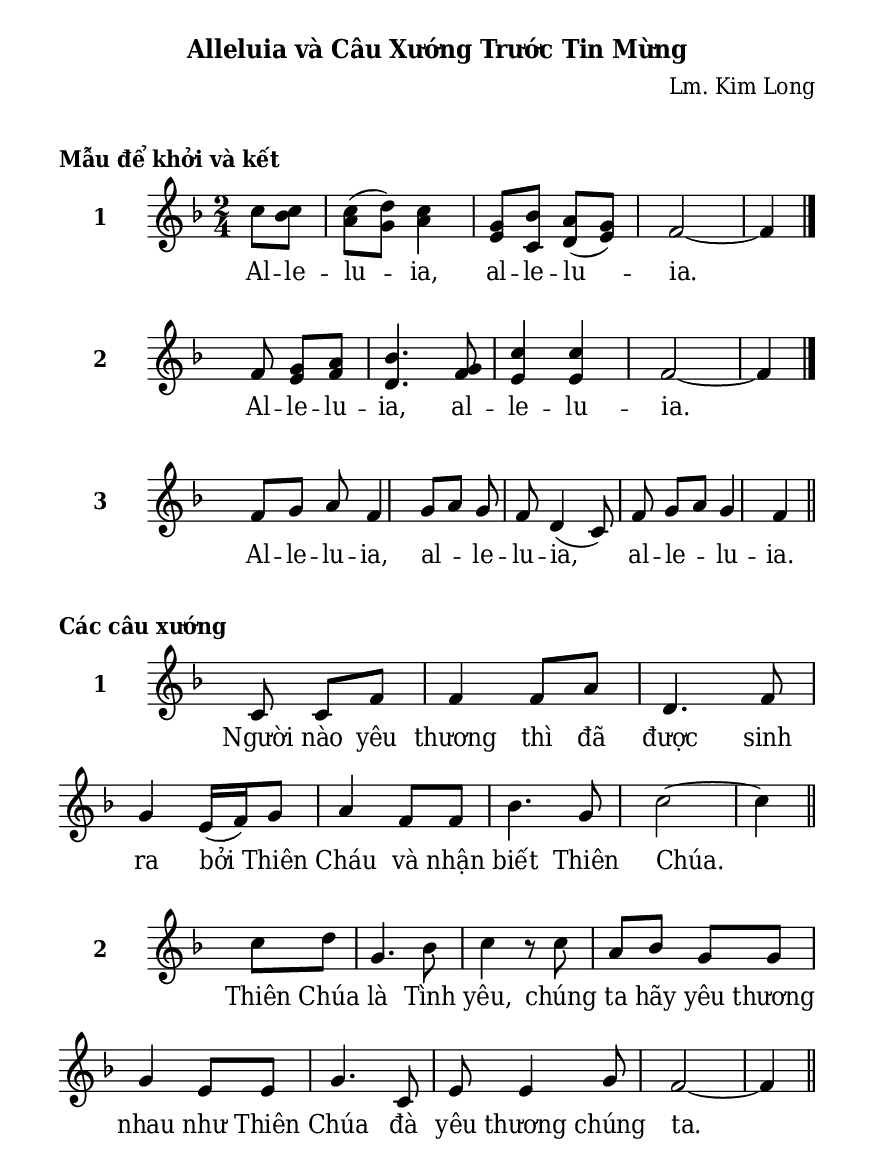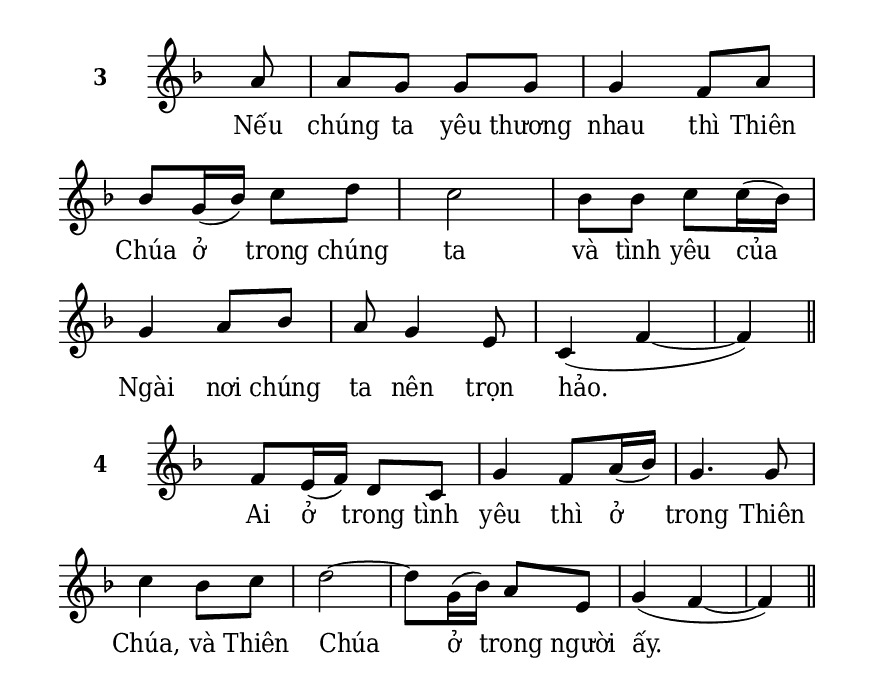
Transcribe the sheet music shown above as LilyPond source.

% Cài đặt chung
\version "2.22.1"
\include "english.ly"

\header {
  subtitle = "Alleluia và Câu Xướng Trước Tin Mừng"
  composer = "Lm. Kim Long"
  %arranger = " "
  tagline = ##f
}


% Nhạc
nhacMauMot = \relative c'' {
  \key f \major
  \time 2/4
  \partial 4 c8
  <<
    {
      c8 |
      c (d) c4 |
      g8 bf a (g)
    }
    {
      bf8 |
      a (g) a4 |
      e8 c d (e)
    }
  >>
  f2 ~ |
  f4 \bar "|."
}

nhacMauHai = \relative c' {
  \key f \major
  \time 2/4
  \partial 4. f8
  <<
    {
      g8 a |
      bf4. g8 |
      c4 c
    }
    {
      e,8 f |
      d4. f8 |
      e4 e
    }
  >>
  f2 ~ |
  f4 \bar "|."
}

nhacMauBa = \relative c' {
  \key f \major
  \time 2/4
  f8 g a f4 g8 \hide ([a]) g8 f d4 (c8) f8 g \hide ([a]) g4 f \bar "||"
}

nhacMauBon = \relative c' {
  \key f \major
  \time 2/4
  \partial 4. c8 c f |
  f4 f8 a |
  d,4. f8 |
  g4 e16 (f) g8 |
  a4 f8 f |
  bf4. g8 |
  c2 ~ |
  c4 \bar "||"
}

nhacMauNam = \relative c'' {
  \key f \major
  \time 2/4
  \partial 4 c8 d |
  g,4. bf8 |
  c4 r8 c |
  a bf g g |
  g4 e8 e |
  g4. c,8 |
  e e4 g8 |
  f2 ~ |
  f4 \bar "||"
}

nhacMauSau = \relative c'' {
  \key f \major
  \time 2/4
  \partial 8 a8 |
  a g g g |
  g4 f8 a |
  bf g16 (bf) c8 d |
  c2 |
  bf8 bf c c16 (bf) |
  g4 a8 bf |
  a g4 e8 |
  c4 (f ~ |
  f) \bar "||"
}

nhacMauBay = \relative c' {
  \key f \major
  \time 2/4
  f8 e16 (f) d8 c |
  g'4 f8 a16 (bf) |
  g4. g8 |
  c4 bf8 c |
  d2 ~ |
  d8 g,16 (bf) a8 e |
  g4 (f ~ |
  f) \bar "||"
}

% Lời
loiMauMot = \lyricmode {
  Al -- le -- lu -- ia, al -- le -- lu -- ia.
}

loiMauHai = \lyricmode {
  Al -- le -- lu -- ia, al -- le -- lu -- ia.
}

loiMauBa = \lyricmode {
  Al -- le -- lu -- ia, al -- le -- lu -- ia,
  al -- le -- lu -- ia.
}

loiMauBon = \lyricmode {
  Người nào yêu thương thì đã được sinh ra bởi Thiên Cháu
  và nhận biết Thiên Chúa.
}

loiMauNam = \lyricmode {
  Thiên Chúa là Tình yêu, chúng ta hãy yêu thương nhau
  như Thiên Chúa đà yêu thương chúng ta.
}

loiMauSau = \lyricmode {
  Nếu chúng ta yêu thương nhau thì Thiên Chúa ở trong chúng ta
  và tình yêu của Ngài nơi chúng ta nên trọn hảo.
}

loiMauBay = \lyricmode {
  Ai ở trong tình yêu thì ở trong Thiên Chúa,
  và Thiên Chúa ở trong người ấy.
}

% Dàn trang
\paper {
  #(set-paper-size "a5")
  top-margin = 10\mm
  bottom-margin = 10\mm
  left-margin = 10\mm
  right-margin = 10\mm
  indent = #0
  #(define fonts
	 (make-pango-font-tree "Deja Vu Serif Condensed"
	 		       "Deja Vu Serif Condensed"
			       "Deja Vu Serif Condensed"
			       (/ 20 20)))
  print-page-number = ##f
}

\markup {
  \vspace #2
  \bold "Mẫu để khởi và kết"
}

\score {
  <<
    \new Staff \with {
      instrumentName = \markup { \bold "1" }} <<
        \clef treble
        \new Voice = beSop {
          \nhacMauMot
        }
      \new Lyrics \lyricsto beSop \loiMauMot
    >>
  >>
  \layout {
    indent = 15
    \override Lyrics.LyricSpace.minimum-distance = #0.6
    \override Score.BarNumber.break-visibility = ##(#f #f #f)
    \override Score.SpacingSpanner.uniform-stretching = ##t
    ragged-last = ##f
  }
}

\score {
  <<
    \new Staff \with {
      instrumentName = \markup { \bold "2" }} <<
        \clef treble
        \new Voice = beSop {
          \nhacMauHai
        }
      \new Lyrics \lyricsto beSop \loiMauHai
    >>
  >>
  \layout {
    indent = 15
    \override Staff.TimeSignature.transparent = ##t
    \override Lyrics.LyricSpace.minimum-distance = #0.7
    \override Score.BarNumber.break-visibility = ##(#f #f #f)
    \override Score.SpacingSpanner.uniform-stretching = ##t
    \override LyricHyphen.minimum-distance = #1.5
    ragged-last = ##f
  }
}

\score {
  <<
    \new Staff \with {
      instrumentName = \markup { \bold "3" }} <<
        \clef treble
        \new Voice = beSop {
          \nhacMauBa
        }
      \new Lyrics \lyricsto beSop \loiMauBa
    >>
  >>
  \layout {
    indent = 15
    \override Staff.TimeSignature.transparent = ##t
    \override Staff.TimeSignature.transparent = ##t
    \override Lyrics.LyricSpace.minimum-distance = #0.7
    \override Score.BarNumber.break-visibility = ##(#f #f #f)
    \override Score.SpacingSpanner.uniform-stretching = ##t
    \override LyricHyphen.minimum-distance = #1.5
    \set Score.defaultBarType = ""
    \set Score.barAlways = ##t
    ragged-last = ##f
  }
}

\markup {
  \vspace #2
  \bold "Các câu xướng"
}

\score {
  <<
    \new Staff \with {
      instrumentName = \markup { \bold "1" }} <<
        \clef treble
        \new Voice = beSop {
          \nhacMauBon
        }
      \new Lyrics \lyricsto beSop \loiMauBon
    >>
  >>
  \layout {
    indent = 15
    \override Staff.TimeSignature.transparent = ##t
    \override Staff.TimeSignature.transparent = ##t
    \override Lyrics.LyricSpace.minimum-distance = #0.7
    \override Score.BarNumber.break-visibility = ##(#f #f #f)
    \override Score.SpacingSpanner.uniform-stretching = ##t
    \override LyricHyphen.minimum-distance = #1.5
    ragged-last = ##f
  }
}

\score {
  <<
    \new Staff \with {
      instrumentName = \markup { \bold "2" }} <<
        \clef treble
        \new Voice = beSop {
          \nhacMauNam
        }
      \new Lyrics \lyricsto beSop \loiMauNam
    >>
  >>
  \layout {
    indent = 15
    \override Staff.TimeSignature.transparent = ##t
    \override Staff.TimeSignature.transparent = ##t
    \override Lyrics.LyricSpace.minimum-distance = #0.7
    \override Score.BarNumber.break-visibility = ##(#f #f #f)
    \override Score.SpacingSpanner.uniform-stretching = ##t
    \override LyricHyphen.minimum-distance = #1.5
    ragged-last = ##f
  }
}

\score {
  <<
    \new Staff \with {
      instrumentName = \markup { \bold "3" }} <<
        \clef treble
        \new Voice = beSop {
          \nhacMauSau
        }
      \new Lyrics \lyricsto beSop \loiMauSau
    >>
  >>
  \layout {
    indent = 15
    \override Staff.TimeSignature.transparent = ##t
    \override Staff.TimeSignature.transparent = ##t
    \override Lyrics.LyricSpace.minimum-distance = #0.7
    \override Score.BarNumber.break-visibility = ##(#f #f #f)
    \override Score.SpacingSpanner.uniform-stretching = ##t
    \override LyricHyphen.minimum-distance = #1.5
    ragged-last = ##f
  }
}

\score {
  <<
    \new Staff \with {
      instrumentName = \markup { \bold "4" }} <<
        \clef treble
        \new Voice = beSop {
          \nhacMauBay
        }
      \new Lyrics \lyricsto beSop \loiMauBay
    >>
  >>
  \layout {
    indent = 15
    \override Staff.TimeSignature.transparent = ##t
    \override Staff.TimeSignature.transparent = ##t
    \override Lyrics.LyricSpace.minimum-distance = #0.7
    \override Score.BarNumber.break-visibility = ##(#f #f #f)
    \override Score.SpacingSpanner.uniform-stretching = ##t
    \override LyricHyphen.minimum-distance = #1.5
    ragged-last = ##f
  }
}
